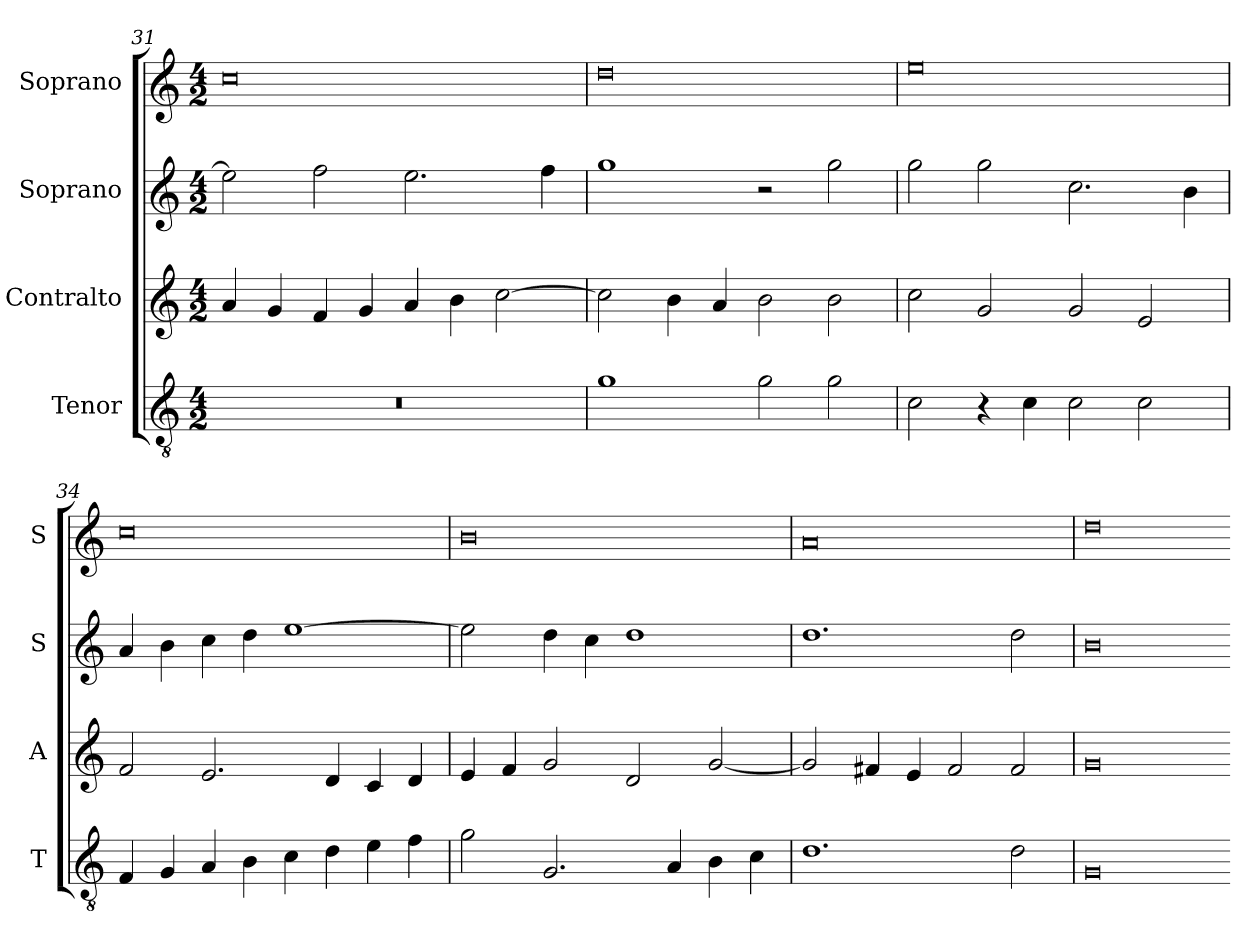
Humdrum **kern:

**kern	**kern	**kern	**kern
*part4	*part3	*part2	*part1
*staff4	*staff3	*staff2	*staff1
*I"Tenor	*I"Contralto	*I"Soprano	*I"Soprano
*I'T	*I'A	*I'S	*I'S
*clefGv2	*clefG2	*clefG2	*clefG2
*k[]	*k[]	*k[]	*k[]
*G:mix	*G:mix	*G:mix	*G:mix
*M4/2	*M4/2	*M4/2	*M4/2
=31	=31	=31	=31
0r	4a	2ee]	0cc
.	4g	.	.
.	4f	2ff	.
.	4g	.	.
.	4a	2.ee	.
.	4b	.	.
.	[2cc	.	.
.	.	4ff	.
=32	=32	=32	=32
1g	2cc]	1gg	0dd
.	4b	.	.
.	4a	.	.
2g	2b	2r	.
2g	2b	2gg	.
=33	=33	=33	=33
2c	2cc	2gg	0ee
4r	2g	2gg	.
4c	.	.	.
2c	2g	2.cc	.
2c	2e	.	.
.	.	4b	.
=34	=34	=34	=34
4F	2f	4a	0cc
4G	.	4b	.
4A	2.e	4cc	.
4B	.	4dd	.
4c	.	[1ee	.
4d	4d	.	.
4e	4c	.	.
4f	4d	.	.
=35	=35	=35	=35
2g	4e	2ee]	0b
.	4f	.	.
2.G	2g	4dd	.
.	.	4cc	.
.	2d	1dd	.
4A	.	.	.
4B	[2g	.	.
4c	.	.	.
=36	=36	=36	=36
1.d	2g]	1.dd	0a
.	4f#X	.	.
.	4e	.	.
.	2f#	.	.
2d	2f#	2dd	.
=37	=37	=37	=37
0G	0g	0b	0dd
=-	=-	=-	=-
*-	*-	*-	*-
